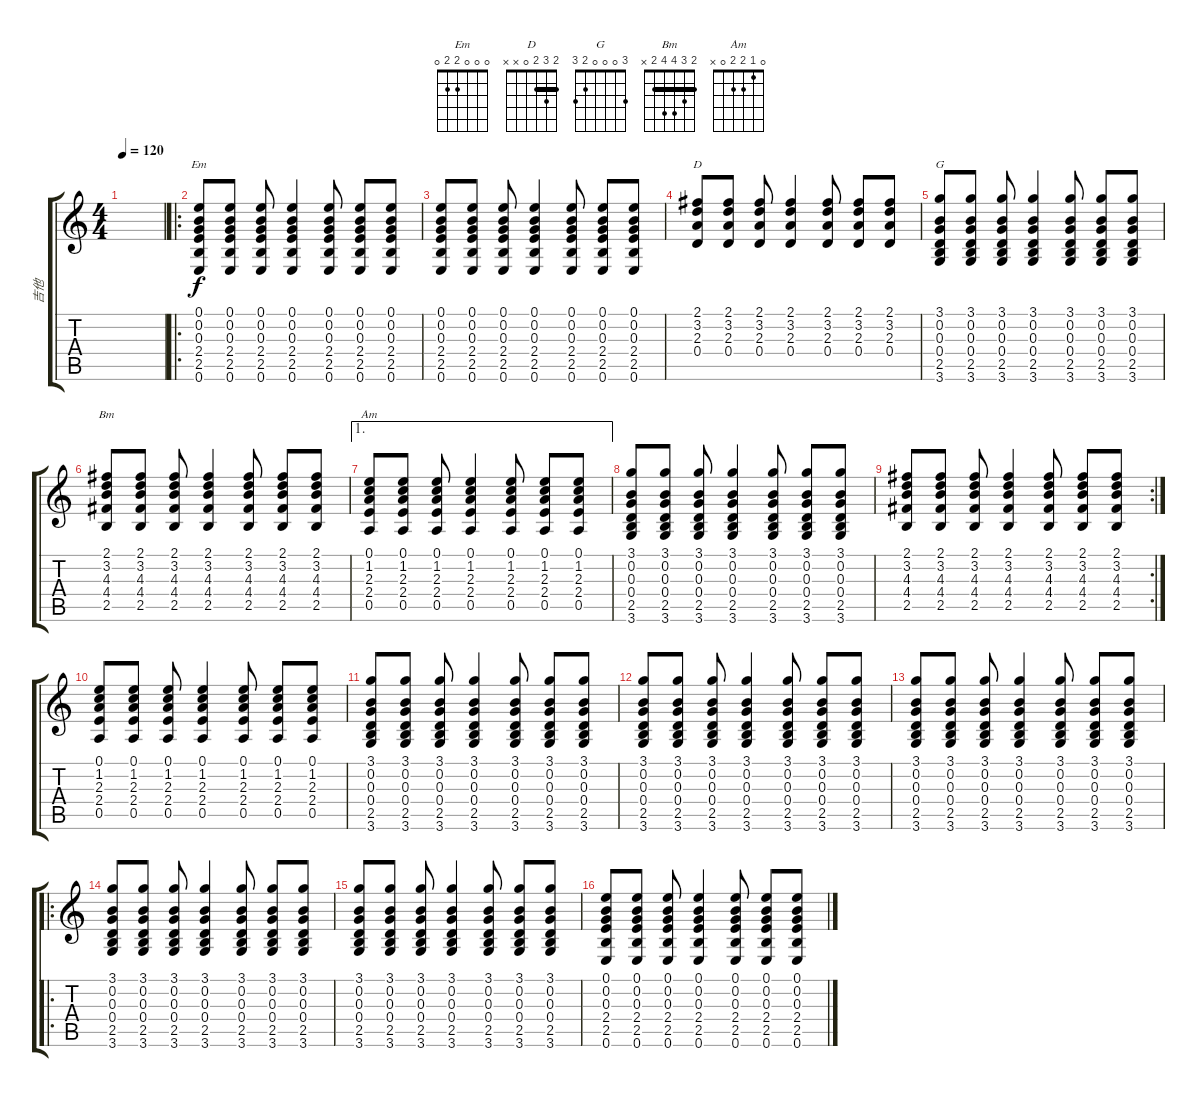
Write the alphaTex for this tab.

\track ("吉他" "吉他") {instrument acousticguitarsteel}
\staff {score tabs}
\tuning (E4 B3 G3 D3 A2 E2) {hide}
\chord ("Em" 0 0 0 2 2 0)
\chord ("D" 2 3 2 0 x x) {barre 2}
\chord ("G" 3 0 0 0 2 3)
\chord ("Bm" 2 3 4 4 2 x) {barre 2}
\chord ("Am" 0 1 2 2 0 x)
\ts (4 4)
\tempo 120
\clef g2
\ks c
|
\ro
(0.1 0.2 0.3 2.4 2.5 0.6).8{ch "Em"} (0.1 0.2 0.3 2.4 2.5 0.6).8 (0.1 0.2 0.3 2.4 2.5 0.6).8 (0.1 0.2 0.3 2.4 2.5 0.6).4 (0.1 0.2 0.3 2.4 2.5 0.6).8 (0.1 0.2 0.3 2.4 2.5 0.6).8 (0.1 0.2 0.3 2.4 2.5 0.6).8 |
(0.1 0.2 0.3 2.4 2.5 0.6).8 (0.1 0.2 0.3 2.4 2.5 0.6).8 (0.1 0.2 0.3 2.4 2.5 0.6).8 (0.1 0.2 0.3 2.4 2.5 0.6).4 (0.1 0.2 0.3 2.4 2.5 0.6).8 (0.1 0.2 0.3 2.4 2.5 0.6).8 (0.1 0.2 0.3 2.4 2.5 0.6).8 |
(2.1 3.2 2.3 0.4).8{ch "D"} (2.1 3.2 2.3 0.4).8 (2.1 3.2 2.3 0.4).8 (2.1 3.2 2.3 0.4).4 (2.1 3.2 2.3 0.4).8 (2.1 3.2 2.3 0.4).8 (2.1 3.2 2.3 0.4).8 |
(3.1 0.2 0.3 0.4 2.5 3.6).8{ch "G"} (3.1 0.2 0.3 0.4 2.5 3.6).8 (3.1 0.2 0.3 0.4 2.5 3.6).8 (3.1 0.2 0.3 0.4 2.5 3.6).4 (3.1 0.2 0.3 0.4 2.5 3.6).8 (3.1 0.2 0.3 0.4 2.5 3.6).8 (3.1 0.2 0.3 0.4 2.5 3.6).8 |
(2.1 3.2 4.3 4.4 2.5).8{ch "Bm"} (2.1 3.2 4.3 4.4 2.5).8 (2.1 3.2 4.3 4.4 2.5).8 (2.1 3.2 4.3 4.4 2.5).4 (2.1 3.2 4.3 4.4 2.5).8 (2.1 3.2 4.3 4.4 2.5).8 (2.1 3.2 4.3 4.4 2.5).8 |
\ae 1
(0.1 1.2 2.3 2.4 0.5).8{ch "Am"} (0.1 1.2 2.3 2.4 0.5).8 (0.1 1.2 2.3 2.4 0.5).8 (0.1 1.2 2.3 2.4 0.5).4 (0.1 1.2 2.3 2.4 0.5).8 (0.1 1.2 2.3 2.4 0.5).8 (0.1 1.2 2.3 2.4 0.5).8 |
(3.1 0.2 0.3 0.4 2.5 3.6).8 (3.1 0.2 0.3 0.4 2.5 3.6).8 (3.1 0.2 0.3 0.4 2.5 3.6).8 (3.1 0.2 0.3 0.4 2.5 3.6).4 (3.1 0.2 0.3 0.4 2.5 3.6).8 (3.1 0.2 0.3 0.4 2.5 3.6).8 (3.1 0.2 0.3 0.4 2.5 3.6).8 |
\rc 2
(2.1 3.2 4.3 4.4 2.5).8 (2.1 3.2 4.3 4.4 2.5).8 (2.1 3.2 4.3 4.4 2.5).8 (2.1 3.2 4.3 4.4 2.5).4 (2.1 3.2 4.3 4.4 2.5).8 (2.1 3.2 4.3 4.4 2.5).8 (2.1 3.2 4.3 4.4 2.5).8 |
(0.1 1.2 2.3 2.4 0.5).8 (0.1 1.2 2.3 2.4 0.5).8 (0.1 1.2 2.3 2.4 0.5).8 (0.1 1.2 2.3 2.4 0.5).4 (0.1 1.2 2.3 2.4 0.5).8 (0.1 1.2 2.3 2.4 0.5).8 (0.1 1.2 2.3 2.4 0.5).8 |
(3.1 0.2 0.3 0.4 2.5 3.6).8 (3.1 0.2 0.3 0.4 2.5 3.6).8 (3.1 0.2 0.3 0.4 2.5 3.6).8 (3.1 0.2 0.3 0.4 2.5 3.6).4 (3.1 0.2 0.3 0.4 2.5 3.6).8 (3.1 0.2 0.3 0.4 2.5 3.6).8 (3.1 0.2 0.3 0.4 2.5 3.6).8 |
(3.1 0.2 0.3 0.4 2.5 3.6).8 (3.1 0.2 0.3 0.4 2.5 3.6).8 (3.1 0.2 0.3 0.4 2.5 3.6).8 (3.1 0.2 0.3 0.4 2.5 3.6).4 (3.1 0.2 0.3 0.4 2.5 3.6).8 (3.1 0.2 0.3 0.4 2.5 3.6).8 (3.1 0.2 0.3 0.4 2.5 3.6).8 |
(3.1 0.2 0.3 0.4 2.5 3.6).8 (3.1 0.2 0.3 0.4 2.5 3.6).8 (3.1 0.2 0.3 0.4 2.5 3.6).8 (3.1 0.2 0.3 0.4 2.5 3.6).4 (3.1 0.2 0.3 0.4 2.5 3.6).8 (3.1 0.2 0.3 0.4 2.5 3.6).8 (3.1 0.2 0.3 0.4 2.5 3.6).8 |
\ro
(3.1 0.2 0.3 0.4 2.5 3.6).8 (3.1 0.2 0.3 0.4 2.5 3.6).8 (3.1 0.2 0.3 0.4 2.5 3.6).8 (3.1 0.2 0.3 0.4 2.5 3.6).4 (3.1 0.2 0.3 0.4 2.5 3.6).8 (3.1 0.2 0.3 0.4 2.5 3.6).8 (3.1 0.2 0.3 0.4 2.5 3.6).8 |
(3.1 0.2 0.3 0.4 2.5 3.6).8 (3.1 0.2 0.3 0.4 2.5 3.6).8 (3.1 0.2 0.3 0.4 2.5 3.6).8 (3.1 0.2 0.3 0.4 2.5 3.6).4 (3.1 0.2 0.3 0.4 2.5 3.6).8 (3.1 0.2 0.3 0.4 2.5 3.6).8 (3.1 0.2 0.3 0.4 2.5 3.6).8 |
(0.1 0.2 0.3 2.4 2.5 0.6).8 (0.1 0.2 0.3 2.4 2.5 0.6).8 (0.1 0.2 0.3 2.4 2.5 0.6).8 (0.1 0.2 0.3 2.4 2.5 0.6).4 (0.1 0.2 0.3 2.4 2.5 0.6).8 (0.1 0.2 0.3 2.4 2.5 0.6).8 (0.1 0.2 0.3 2.4 2.5 0.6).8
